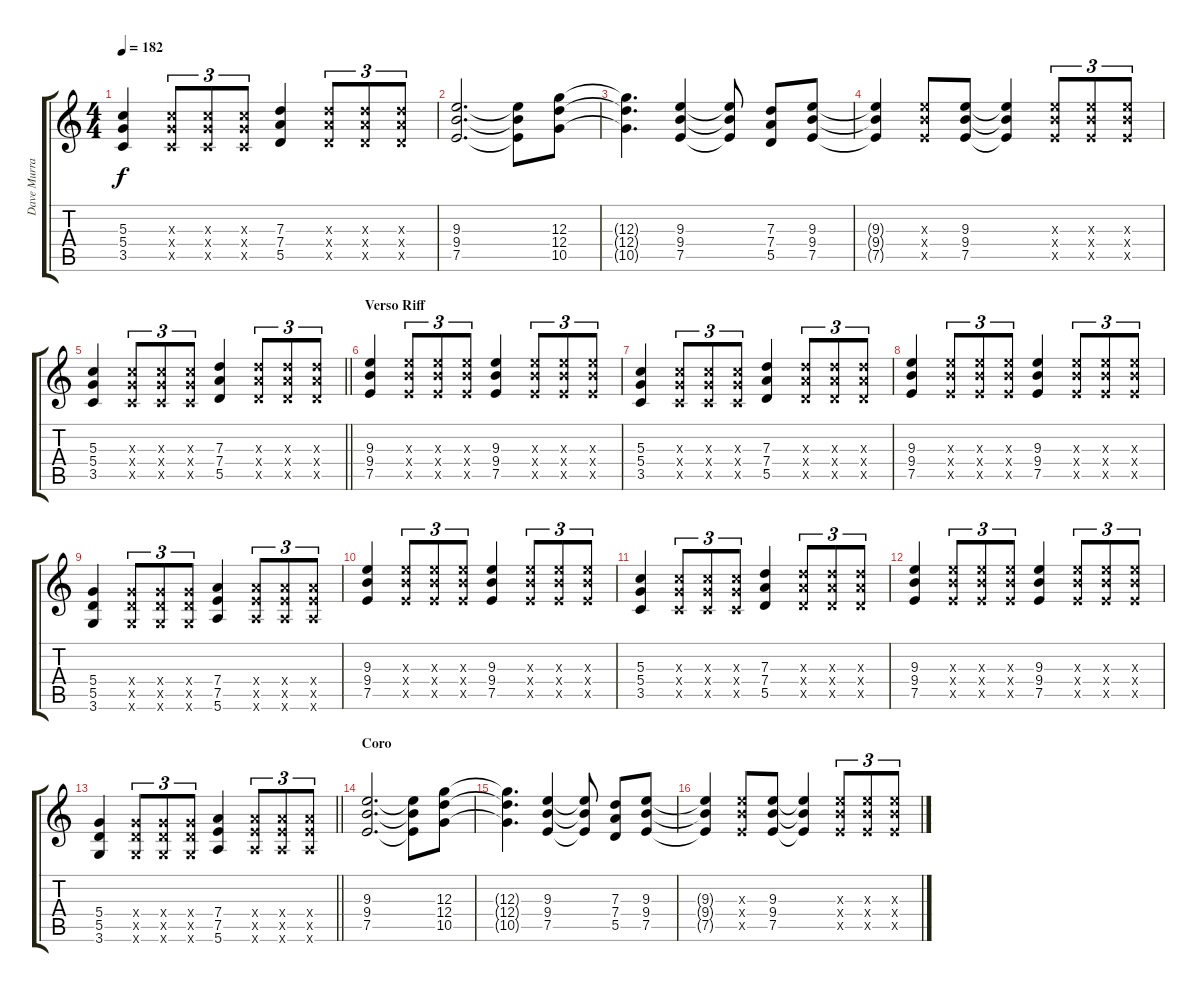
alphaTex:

\track ("Dave Murray" "Dave Murra") {instrument distortionguitar}
\staff {score tabs}
\tuning (E4 B3 G3 D3 A2 E2) {hide}
\ts (4 4)
\tempo 182
\clef g2
\ks c
(5.3 5.4 3.5).4{dy f} (5.3{x} 5.4{x} 3.5{x}).8{tu (3 2)} (5.3{x} 5.4{x} 3.5{x}).8{tu (3 2)} (5.3{x} 5.4{x} 3.5{x}).8{tu (3 2)} (7.3 7.4 5.5).4 (7.3{x} 7.4{x} 5.5{x}).8{tu (3 2)} (7.3{x} 7.4{x} 5.5{x}).8{tu (3 2)} (7.3{x} 7.4{x} 5.5{x}).8{tu (3 2)} |
(9.3 9.4 7.5).2{d} (9.3{t} 9.4{t} 7.5{t}).8 (12.3 12.4 10.5).8 |
(12.3{t} 12.4{t} 10.5{t}).4{d} (9.3 9.4 7.5).4 (9.3{t} 9.4{t} 7.5{t}).8 (7.3 7.4 5.5).8 (9.3 9.4 7.5).8 |
(9.3{t} 9.4{t} 7.5{t}).4 (9.3{x} 9.4{x} 7.5{x}).8 (9.3 9.4 7.5).8 (9.3{t} 9.4{t} 7.5{t}).4 (9.3{x} 9.4{x} 7.5{x}).8{tu (3 2)} (9.3{x} 9.4{x} 7.5{x}).8{tu (3 2)} (9.3{x} 9.4{x} 7.5{x}).8{tu (3 2)} |
\barLineRight lightlight
(5.3 5.4 3.5).4 (5.3{x} 5.4{x} 3.5{x}).8{tu (3 2)} (5.3{x} 5.4{x} 3.5{x}).8{tu (3 2)} (5.3{x} 5.4{x} 3.5{x}).8{tu (3 2)} (7.3 7.4 5.5).4 (7.3{x} 7.4{x} 5.5{x}).8{tu (3 2)} (7.3{x} 7.4{x} 5.5{x}).8{tu (3 2)} (7.3{x} 7.4{x} 5.5{x}).8{tu (3 2)} |
\section ("" "Verso Riff")
(9.3 9.4 7.5).4 (9.3{x} 9.4{x} 7.5{x}).8{tu (3 2)} (9.3{x} 9.4{x} 7.5{x}).8{tu (3 2)} (9.3{x} 9.4{x} 7.5{x}).8{tu (3 2)} (9.3 9.4 7.5).4 (9.3{x} 9.4{x} 7.5{x}).8{tu (3 2)} (9.3{x} 9.4{x} 7.5{x}).8{tu (3 2)} (9.3{x} 9.4{x} 7.5{x}).8{tu (3 2)} |
(5.3 5.4 3.5).4 (5.3{x} 5.4{x} 3.5{x}).8{tu (3 2)} (5.3{x} 5.4{x} 3.5{x}).8{tu (3 2)} (5.3{x} 5.4{x} 3.5{x}).8{tu (3 2)} (7.3 7.4 5.5).4 (7.3{x} 7.4{x} 5.5{x}).8{tu (3 2)} (7.3{x} 7.4{x} 5.5{x}).8{tu (3 2)} (7.3{x} 7.4{x} 5.5{x}).8{tu (3 2)} |
(9.3 9.4 7.5).4 (9.3{x} 9.4{x} 7.5{x}).8{tu (3 2)} (9.3{x} 9.4{x} 7.5{x}).8{tu (3 2)} (9.3{x} 9.4{x} 7.5{x}).8{tu (3 2)} (9.3 9.4 7.5).4 (9.3{x} 9.4{x} 7.5{x}).8{tu (3 2)} (9.3{x} 9.4{x} 7.5{x}).8{tu (3 2)} (9.3{x} 9.4{x} 7.5{x}).8{tu (3 2)} |
(5.4 5.5 3.6).4 (5.4{x} 5.5{x} 3.6{x}).8{tu (3 2)} (5.4{x} 5.5{x} 3.6{x}).8{tu (3 2)} (5.4{x} 5.5{x} 3.6{x}).8{tu (3 2)} (7.4 7.5 5.6).4 (7.4{x} 7.5{x} 5.6{x}).8{tu (3 2)} (7.4{x} 7.5{x} 5.6{x}).8{tu (3 2)} (7.4{x} 7.5{x} 5.6{x}).8{tu (3 2)} |
(9.3 9.4 7.5).4 (9.3{x} 9.4{x} 7.5{x}).8{tu (3 2)} (9.3{x} 9.4{x} 7.5{x}).8{tu (3 2)} (9.3{x} 9.4{x} 7.5{x}).8{tu (3 2)} (9.3 9.4 7.5).4 (9.3{x} 9.4{x} 7.5{x}).8{tu (3 2)} (9.3{x} 9.4{x} 7.5{x}).8{tu (3 2)} (9.3{x} 9.4{x} 7.5{x}).8{tu (3 2)} |
(5.3 5.4 3.5).4 (5.3{x} 5.4{x} 3.5{x}).8{tu (3 2)} (5.3{x} 5.4{x} 3.5{x}).8{tu (3 2)} (5.3{x} 5.4{x} 3.5{x}).8{tu (3 2)} (7.3 7.4 5.5).4 (7.3{x} 7.4{x} 5.5{x}).8{tu (3 2)} (7.3{x} 7.4{x} 5.5{x}).8{tu (3 2)} (7.3{x} 7.4{x} 5.5{x}).8{tu (3 2)} |
(9.3 9.4 7.5).4 (9.3{x} 9.4{x} 7.5{x}).8{tu (3 2)} (9.3{x} 9.4{x} 7.5{x}).8{tu (3 2)} (9.3{x} 9.4{x} 7.5{x}).8{tu (3 2)} (9.3 9.4 7.5).4 (9.3{x} 9.4{x} 7.5{x}).8{tu (3 2)} (9.3{x} 9.4{x} 7.5{x}).8{tu (3 2)} (9.3{x} 9.4{x} 7.5{x}).8{tu (3 2)} |
\barLineRight lightlight
(5.4 5.5 3.6).4 (5.4{x} 5.5{x} 3.6{x}).8{tu (3 2)} (5.4{x} 5.5{x} 3.6{x}).8{tu (3 2)} (5.4{x} 5.5{x} 3.6{x}).8{tu (3 2)} (7.4 7.5 5.6).4 (7.4{x} 7.5{x} 5.6{x}).8{tu (3 2)} (7.4{x} 7.5{x} 5.6{x}).8{tu (3 2)} (7.4{x} 7.5{x} 5.6{x}).8{tu (3 2)} |
\section ("" "Coro")
(9.3 9.4 7.5).2{d} (9.3{t} 9.4{t} 7.5{t}).8 (12.3 12.4 10.5).8 |
(12.3{t} 12.4{t} 10.5{t}).4{d} (9.3 9.4 7.5).4 (9.3{t} 9.4{t} 7.5{t}).8 (7.3 7.4 5.5).8 (9.3 9.4 7.5).8 |
(9.3{t} 9.4{t} 7.5{t}).4 (9.3{x} 9.4{x} 7.5{x}).8 (9.3 9.4 7.5).8 (9.3{t} 9.4{t} 7.5{t}).4 (9.3{x} 9.4{x} 7.5{x}).8{tu (3 2)} (9.3{x} 9.4{x} 7.5{x}).8{tu (3 2)} (9.3{x} 9.4{x} 7.5{x}).8{tu (3 2)}
